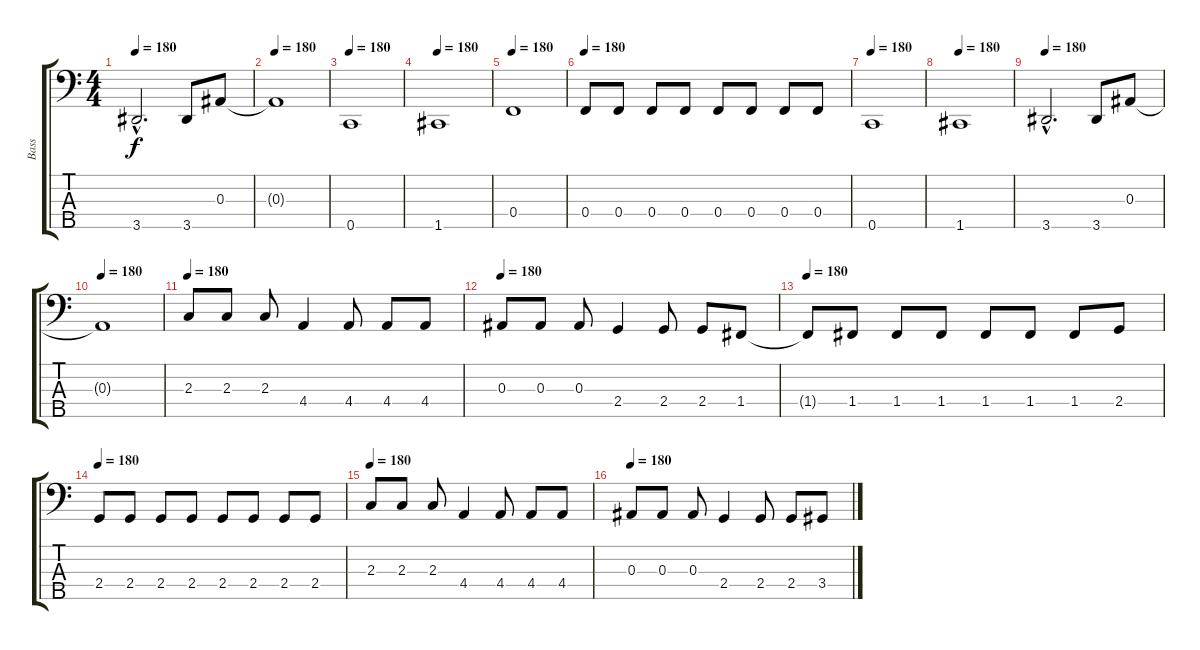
\track ("Bass" "Bass") {instrument electricbassfinger}
\staff {score tabs}
\tuning (Ab2 Eb2 Bb1 F1 C1) {hide}
\ts (4 4)
\tempo 180
\clef f4
\ks c
3.5{hac}.2{d dy f} 3.5.8 0.3.8 |
\tempo 180
0.3{t}.1 |
\tempo 180
0.5.1 |
\tempo 180
1.5.1 |
\tempo 180
0.4.1 |
\tempo 180
0.4.8 0.4.8 0.4.8 0.4.8 0.4.8 0.4.8 0.4.8 0.4.8 |
\tempo 180
0.5.1 |
\tempo 180
1.5.1 |
\tempo 180
3.5{hac}.2{d} 3.5.8 0.3.8 |
\tempo 180
0.3{t}.1 |
\tempo 180
2.3.8 2.3.8 2.3.8 4.4.4 4.4.8 4.4.8 4.4.8 |
\tempo 180
0.3.8 0.3.8 0.3.8 2.4.4 2.4.8 2.4.8 1.4.8 |
\tempo 180
1.4{t}.8 1.4.8 1.4.8 1.4.8 1.4.8 1.4.8 1.4.8 2.4.8 |
\tempo 180
2.4.8 2.4.8 2.4.8 2.4.8 2.4.8 2.4.8 2.4.8 2.4.8 |
\tempo 180
2.3.8 2.3.8 2.3.8 4.4.4 4.4.8 4.4.8 4.4.8 |
\tempo 180
0.3.8 0.3.8 0.3.8 2.4.4 2.4.8 2.4.8 3.4.8
